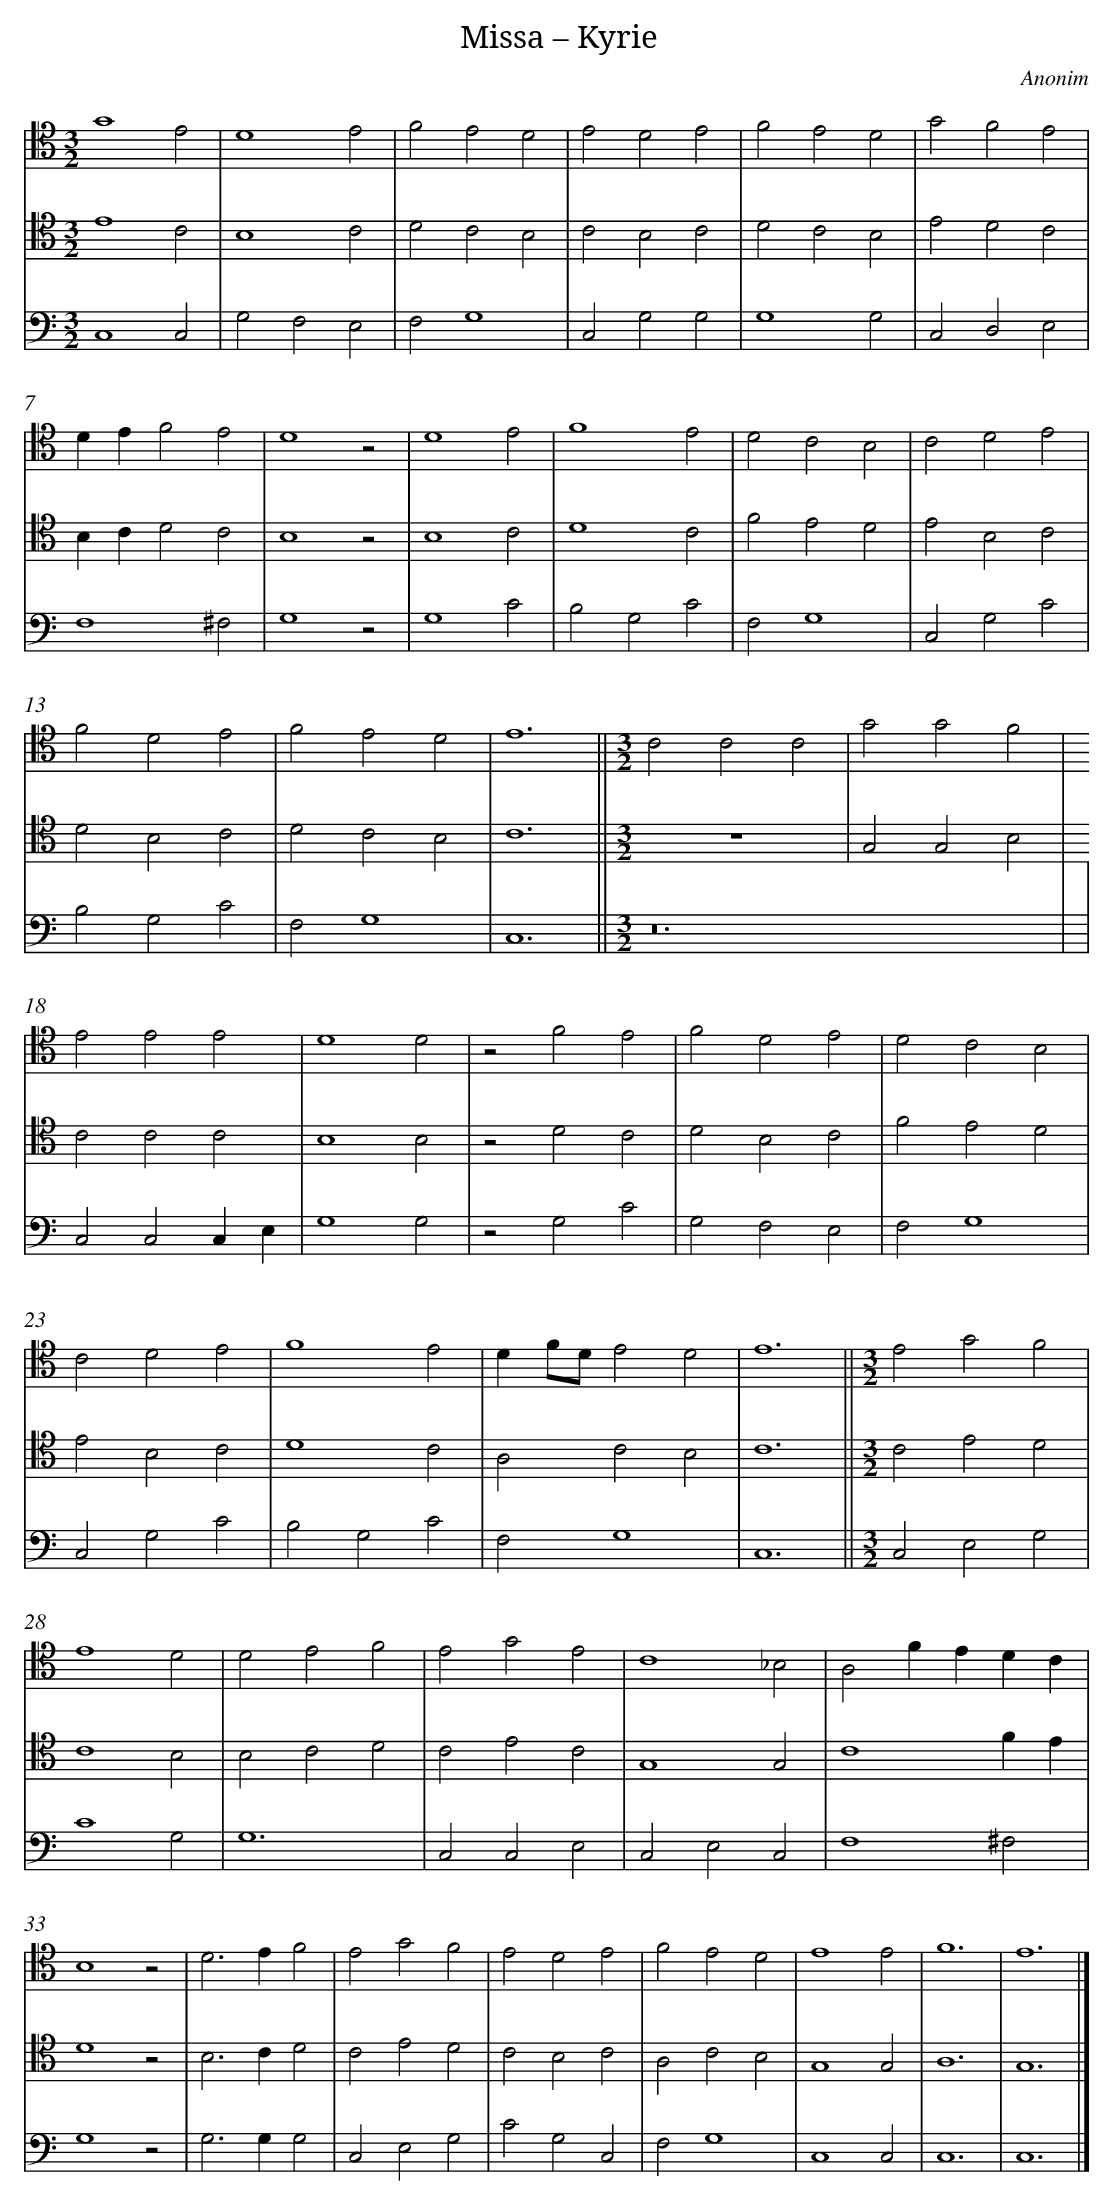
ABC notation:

X:1
T: Missa – Kyrie
C: Anonim
L: 1/4
M: 3/2
V: 1 clef=tenor
V: 2 clef=tenor
V: 3 clef=bass
K: C
[V:1] G4E2 |
[V:2] E4C2 |
[V:3] C,4C,2 |
[V:1] D4E2 |
[V:2] B,4C2 |
[V:3] G,2F,2E,2 |
[V:1] F2E2D2 |
[V:2] D2C2B,2 |
[V:3] F,2G,4 |
[V:1] E2D2E2 |
[V:2] C2B,2C2 |
[V:3] C,2G,2G,2 |
[V:1] F2E2D2 |
[V:2] D2C2B,2 |
[V:3] G,4G,2 |
[V:1] G2F2E2 |
[V:2] E2D2C2 |
[V:3] C,2D,2E,2 |
[V:1] DEF2E2 |
[V:2] B,CD2C2 |
[V:3] F,4^F,2 |
[V:1] D4z2 |
[V:2] B,4z2 |
[V:3] G,4z2 |
[V:1] D4E2 |
[V:2] B,4C2 |
[V:3] G,4C2 |
[V:1] F4E2 |
[V:2] D4C2 |
[V:3] B,2G,2C2 |
[V:1] D2C2B,2 |
[V:2] F2E2D2 |
[V:3] F,2G,4 |
[V:1] C2D2E2 |
[V:2] E2B,2C2 |
[V:3] C,2G,2C2 |
[V:1] F2D2E2 |
[V:2] D2B,2C2 |
[V:3] B,2G,2C2 |
[V:1] F2E2D2 |
[V:2] D2C2B,2 |
[V:3] F,2G,4 |
[V:1] E6 ||
[V:2] C6 ||
[V:3] C,6 ||
[V:1] [M:3/2]C2C2C2 |
[V:2] [M:3/2]z6 |
[V:3] [M:3/2]z12 |
[V:1] G2G2F2 |
[V:2] G,2G,2B,2 |
[V:3]  |
[V:1] E2E2E2 |
[V:2] C2C2C2 |
[V:3] C,2C,2C,E, |
[V:1] D4D2 |
[V:2] B,4B,2 |
[V:3] G,4G,2 |
[V:1] z2F2E2 |
[V:2] z2D2C2 |
[V:3] z2G,2C2 |
[V:1] F2D2E2 |
[V:2] D2B,2C2 |
[V:3] G,2F,2E,2 |
[V:1] D2C2B,2 |
[V:2] F2E2D2 |
[V:3] F,2G,4 |
[V:1] C2D2E2 |
[V:2] E2B,2C2 |
[V:3] C,2G,2C2 |
[V:1] F4E2 |
[V:2] D4C2 |
[V:3] B,2G,2C2 |
[V:1] DF/D/E2D2 |
[V:2] A,2C2B,2 |
[V:3] F,2G,4 |
[V:1] E6 ||
[V:2] C6 ||
[V:3] C,6 ||
[V:1] [M:3/2]E2G2F2 |
[V:2] [M:3/2]C2E2D2 |
[V:3] [M:3/2]C,2E,2G,2 |
[V:1] E4D2 |
[V:2] C4B,2 |
[V:3] C4G,2 |
[V:1] D2E2F2 |
[V:2] B,2C2D2 |
[V:3] G,6 |
[V:1] E2G2E2 |
[V:2] C2E2C2 |
[V:3] C,2C,2E,2 |
[V:1] C4_B,2 |
[V:2] G,4G,2 |
[V:3] C,2E,2C,2 |
[V:1] A,2FEDC |
[V:2] C4FE |
[V:3] F,4^F,2 |
[V:1] B,4z2 |
[V:2] D4z2 |
[V:3] G,4z2 |
[V:1] D2>E2F2 |
[V:2] B,2>C2D2 |
[V:3] G,2>G,2G,2 |
[V:1] E2G2F2 |
[V:2] C2E2D2 |
[V:3] C,2E,2G,2 |
[V:1] E2D2E2 |
[V:2] C2B,2C2 |
[V:3] C2G,2C,2 |
[V:1] F2E2D2 |
[V:2] A,2C2B,2 |
[V:3] F,2G,4 |
[V:1] E4E2 |
[V:2] G,4G,2 |
[V:3] C,4C,2 |
[V:1] F6 |
[V:2] A,6 |
[V:3] C,6 |
[V:1] E6 |]
[V:2] G,6 |]
[V:3] C,6 |]
